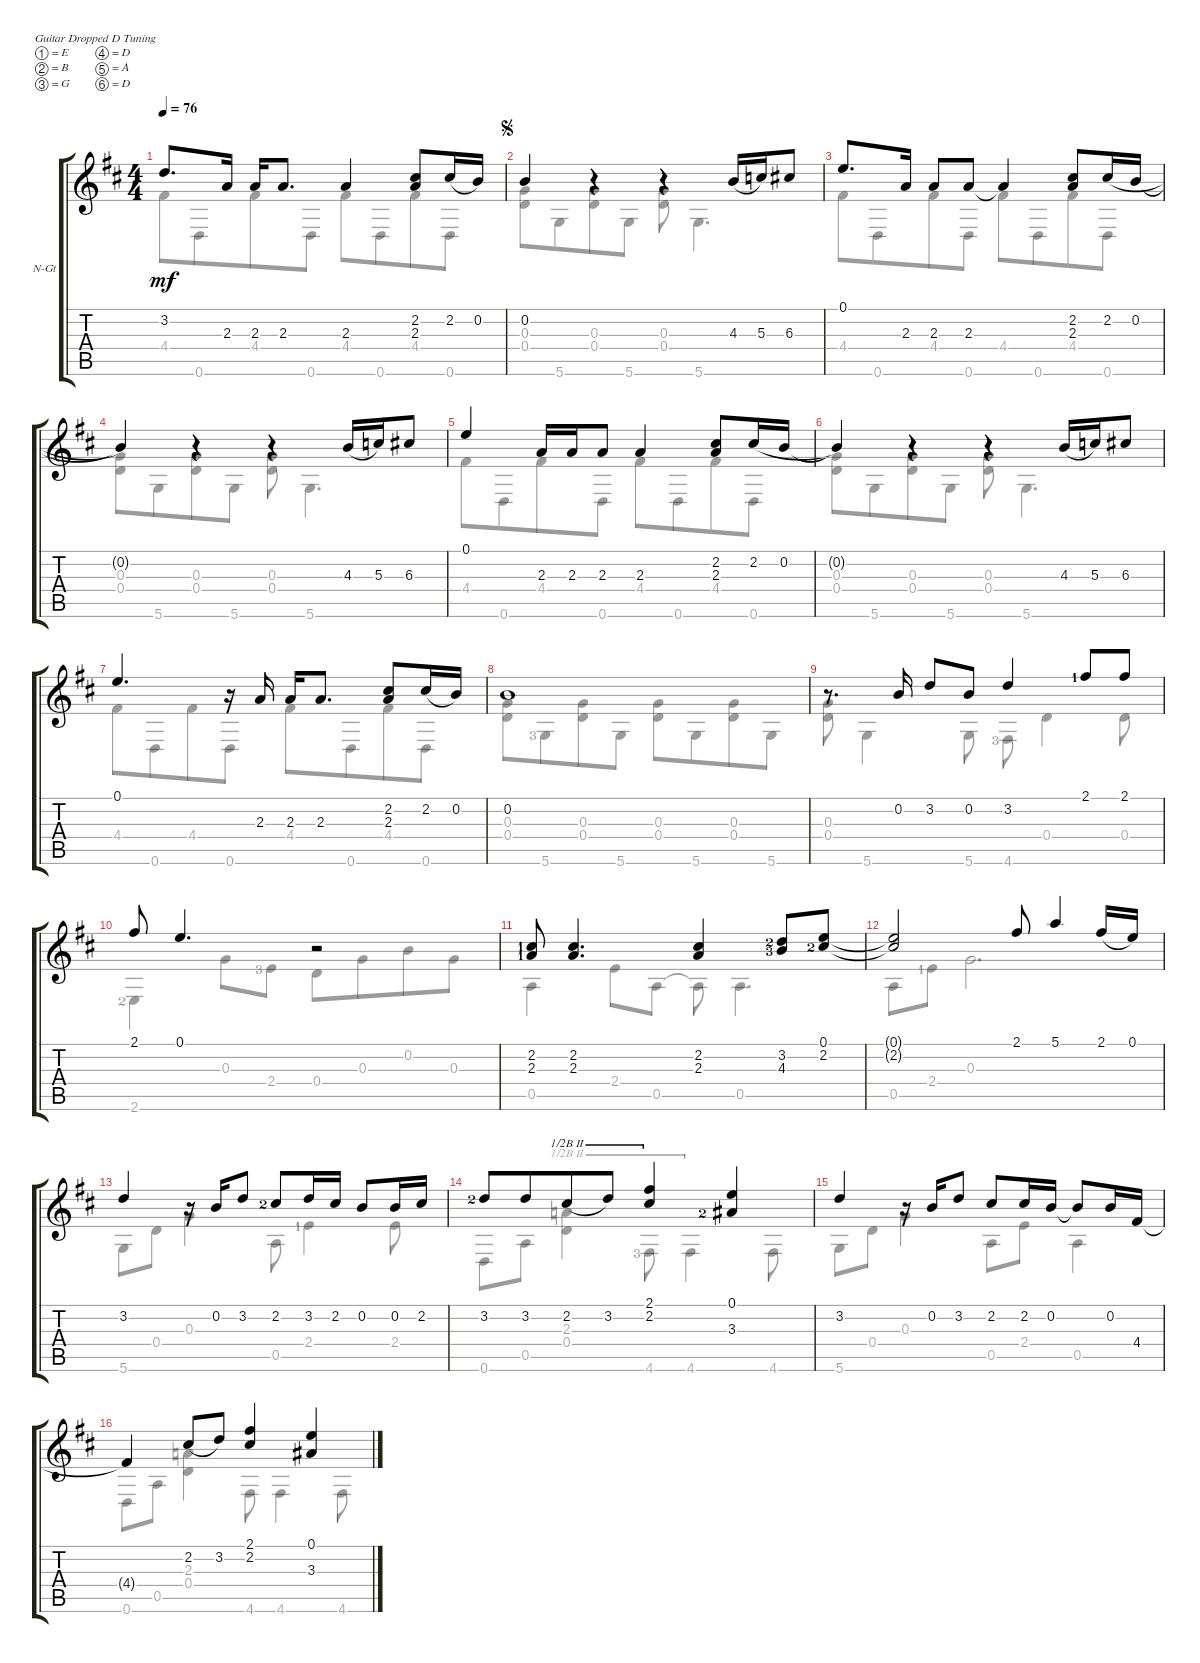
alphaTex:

\defaultSystemsLayout 4
\bracketExtendMode groupsimilarinstruments
\firstSystemTrackNameOrientation horizontal
\otherSystemsTrackNameOrientation horizontal
\track ("Nylon Guitar" "N-Gt") {instrument acousticguitarnylon}
\staff {score tabs}
\tuning (E4 B3 G3 D3 A2 D2)
\voice
\ts (4 4)
\tempo 76
\clef g2
\ks d
3.2.8{d dy mf} 2.3.16 2.3.16 2.3.8{d} 2.3.4 (2.2 2.3).8 2.2.16{legatoorigin} 0.2.16 |
\jump segno
0.2.4 r.4 r.4 4.3.16{legatoorigin} 5.3.16 6.3.8 |
0.1.8{d} 2.3.16 2.3.8 2.3.8 2.3{t}.4 (2.3 2.2).8 2.2.16{legatoorigin} 0.2.16{legatoorigin} |
0.2{t}.4 r.4 r.4 4.3.16{legatoorigin} 5.3.16 6.3.8 |
0.1.4 2.3.16 2.3.16 2.3.8 2.3.4 (2.3 2.2).8 2.2.16{legatoorigin} 0.2.16{legatoorigin} |
0.2{t}.4 r.4 r.4 4.3.16{legatoorigin} 5.3.16 6.3.8 |
0.1.4{d} r.16 2.3.16 2.3.16 2.3.8{d} (2.2 2.3).8 2.2.16{legatoorigin} 0.2.16 |
0.2.1 |
\scale
0.430587 r.8{d} 0.2.16 3.2.8 0.2.8 3.2.4 2.1{lf 2}.8 2.1.8 |
\scale
0.270217 2.1.8 0.1.4{d} r.2 |
\scale
0.299169 (2.2{lf 2} 2.3{lf 2}).8 (2.2 2.3).4{d} (2.2 2.3).4 (3.2{lf 3} 4.3{lf 4}).8 (0.1 2.2{lf 3}).8 |
(0.1{t} 2.2{t}).2 2.1.8 5.1.4 2.1.16{legatoorigin} 0.1.16 |
3.2.4 r.16 0.2.16 3.2.8 2.2{lf 3}.8 3.2.16 2.2.16 0.2.8 0.2.16 2.2.16 |
3.2{lf 3}.8 3.2.8{beam merge} 2.2.8{legatoorigin barre (2 half)} 3.2.8{barre (2 half)} (2.1 2.2).4{barre (2 half)} (0.1 3.3{lf 3}).4 |
3.2.4 r.16 0.2.16 3.2.8 2.2.8 2.2.16 0.2.16 0.2{t}.8 0.2.16 4.4.16 |
4.4{t}.4 2.2.8{legatoorigin beam merge} 3.2.8 (2.1 2.2).4 (0.1 3.3).4
\voice
\clef g2
\ottava regular
\simile none
\ks d
4.4.8{dy mf} 0.6.8{beam merge} 4.4.8 0.6.8 4.4.8 0.6.8{beam merge} 4.4.8 0.6.8 |
(0.3 0.4).8 5.6.8{beam merge} (0.3 0.4).8 5.6.8 (0.3 0.4).8 5.6.4{d} |
4.4.8 0.6.8{beam merge} 4.4.8 0.6.8 4.4.8 0.6.8{beam merge} 4.4.8 0.6.8 |
(0.3 0.4).8 5.6.8{beam merge} (0.3 0.4).8 5.6.8 (0.3 0.4).8 5.6.4{d} |
4.4.8 0.6.8{beam merge} 4.4.8 0.6.8 4.4.8 0.6.8{beam merge} 4.4.8 0.6.8 |
(0.3 0.4).8 5.6.8{beam merge} (0.3 0.4).8 5.6.8 (0.3 0.4).8 5.6.4{d} |
4.4.8 0.6.8{beam merge} 4.4.8 0.6.8 4.4.8 0.6.8{beam merge} 4.4.8 0.6.8 |
(0.3 0.4).8 5.6{lf 4}.8{beam merge} (0.3 0.4).8 5.6.8 (0.3 0.4).8 5.6.8{beam merge} (0.3 0.4).8 5.6.8 |
\scale
0.430587 (0.3 0.4).8 5.6.4 5.6.8 4.6{lf 4}.8 0.4.4 0.4.8 |
\scale
0.270217 2.6{lf 3}.4 0.3.8 2.4{lf 4}.8 0.4.8 0.3.8{beam merge} 0.2.8 0.3.8 |
\scale
0.299169 0.5.4 2.4.8 0.5.8 0.5{t}.8 0.5.4{d} |
0.5.8 2.4{lf 2}.8 0.3.2{d} |
5.6.8 0.4.8 0.3.4 0.5.8 2.4{lf 2}.4 2.4.8 |
0.6.8 0.5.8 (0.4 2.3).4{barre (2 half)} 4.6{lf 4}.8{barre (2 half)} 4.6.4{barre (2 half)} 4.6.8 |
5.6.8 0.4.8 0.3.4 0.5.8 2.4.8 0.5.4 |
0.6.8 0.5.8 (0.4 2.3).4 4.6.8 4.6.4 4.6.8
